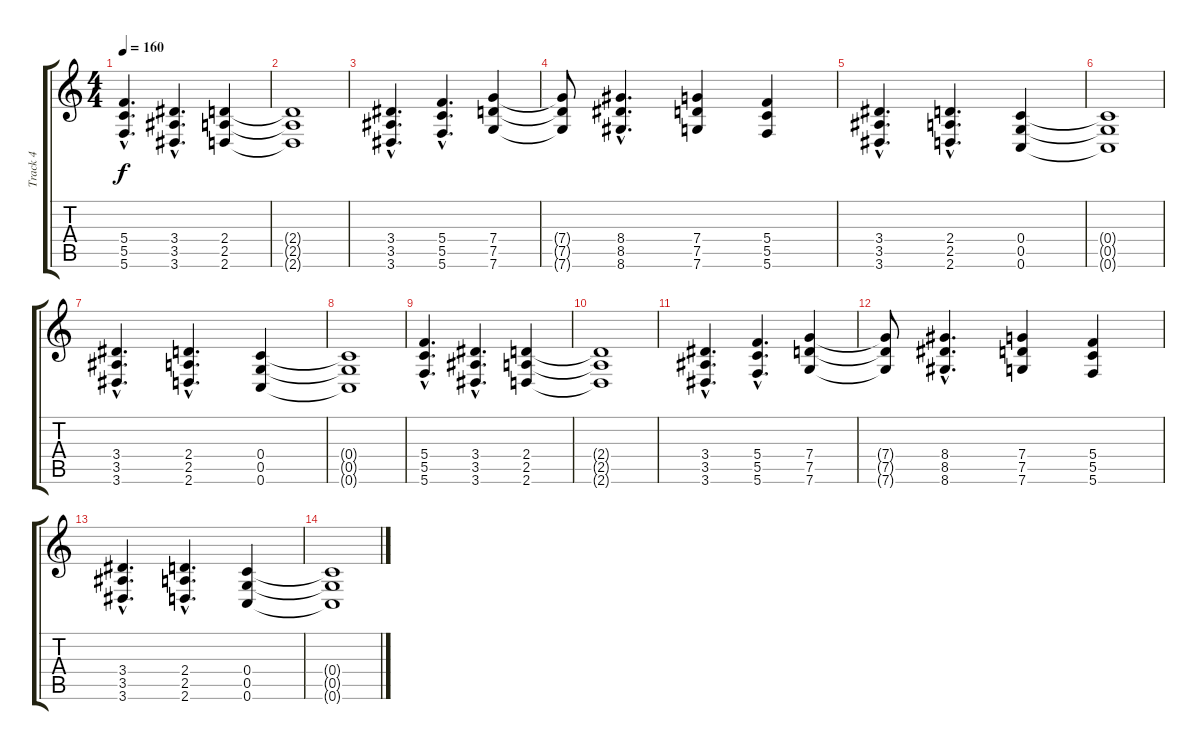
\track ("Track 4" "Track 4") {instrument distortionguitar}
\staff {score tabs}
\tuning (D4 A3 F3 C3 G2 C2) {hide}
\ts (4 4)
\tempo 160
\clef g2
\ks c
(5.4{hac} 5.5{hac} 5.6{hac}).4{d dy f} (3.4{hac} 3.5{hac} 3.6{hac}).4{d} (2.4 2.5 2.6).4 |
(2.4{t} 2.5{t} 2.6{t}).1 |
(3.4{hac} 3.5{hac} 3.6{hac}).4{d} (5.4{hac} 5.5{hac} 5.6{hac}).4{d} (7.4 7.5 7.6).4 |
(7.4{t} 7.5{t} 7.6{t}).8 (8.4{hac} 8.5{hac} 8.6{hac}).4{d} (7.4 7.5 7.6).4 (5.4 5.5 5.6).4 |
(3.4{hac} 3.5{hac} 3.6{hac}).4{d} (2.4{hac} 2.5{hac} 2.6{hac}).4{d} (0.4 0.5 0.6).4 |
(0.4{t} 0.5{t} 0.6{t}).1 |
(3.4{hac} 3.5{hac} 3.6{hac}).4{d} (2.4{hac} 2.5{hac} 2.6{hac}).4{d} (0.4 0.5 0.6).4 |
(0.4{t} 0.5{t} 0.6{t}).1 |
(5.4{hac} 5.5{hac} 5.6{hac}).4{d} (3.4{hac} 3.5{hac} 3.6{hac}).4{d} (2.4 2.5 2.6).4 |
(2.4{t} 2.5{t} 2.6{t}).1 |
(3.4{hac} 3.5{hac} 3.6{hac}).4{d} (5.4{hac} 5.5{hac} 5.6{hac}).4{d} (7.4 7.5 7.6).4 |
(7.4{t} 7.5{t} 7.6{t}).8 (8.4{hac} 8.5{hac} 8.6{hac}).4{d} (7.4 7.5 7.6).4 (5.4 5.5 5.6).4 |
(3.4{hac} 3.5{hac} 3.6{hac}).4{d} (2.4{hac} 2.5{hac} 2.6{hac}).4{d} (0.4 0.5 0.6).4 |
(0.4{t} 0.5{t} 0.6{t}).1
